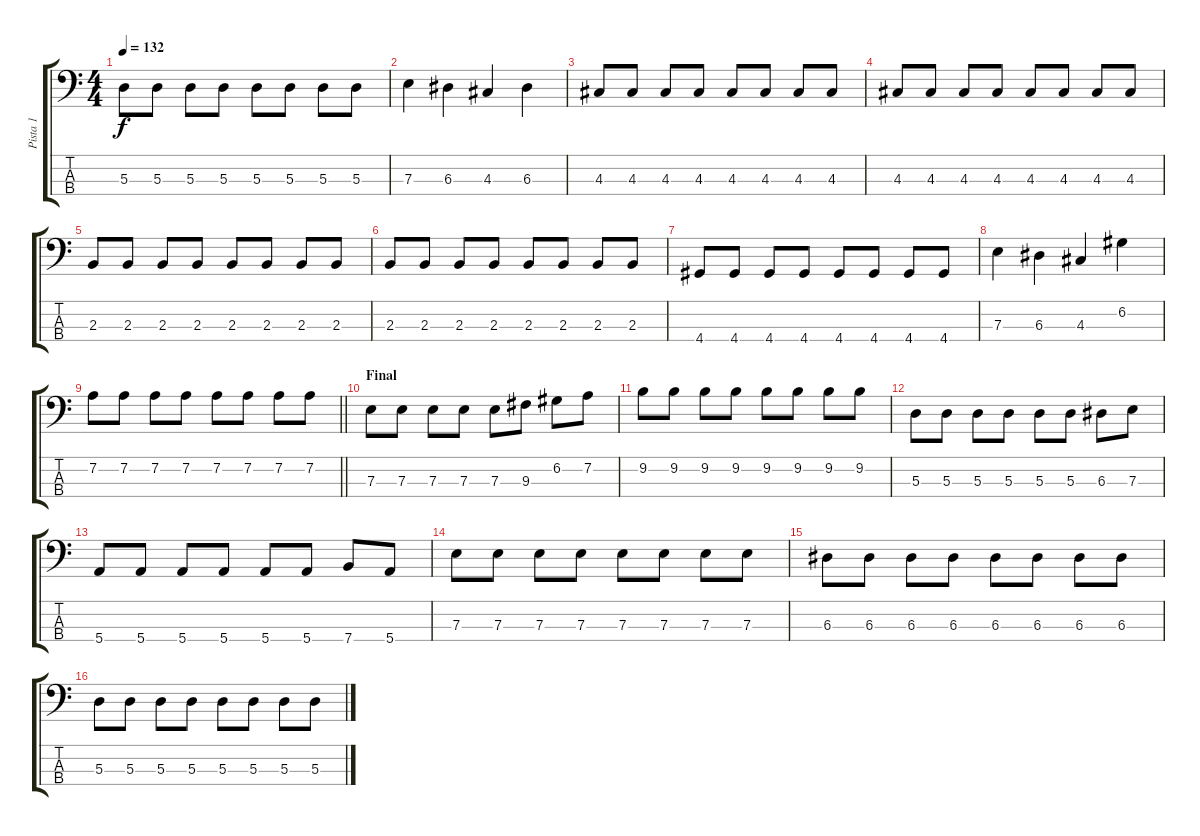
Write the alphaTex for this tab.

\track ("Pista 1" "Pista 1") {instrument electricbassfinger}
\staff {score tabs}
\tuning (G2 D2 A1 E1) {hide}
\ts (4 4)
\tempo 132
\clef f4
\ks c
5.3.8{dy f} 5.3.8 5.3.8 5.3.8 5.3.8 5.3.8 5.3.8 5.3.8 |
7.3.4 6.3.4 4.3.4 6.3.4 |
4.3.8 4.3.8 4.3.8 4.3.8 4.3.8 4.3.8 4.3.8 4.3.8 |
4.3.8 4.3.8 4.3.8 4.3.8 4.3.8 4.3.8 4.3.8 4.3.8 |
2.3.8 2.3.8 2.3.8 2.3.8 2.3.8 2.3.8 2.3.8 2.3.8 |
2.3.8 2.3.8 2.3.8 2.3.8 2.3.8 2.3.8 2.3.8 2.3.8 |
4.4.8 4.4.8 4.4.8 4.4.8 4.4.8 4.4.8 4.4.8 4.4.8 |
7.3.4 6.3.4 4.3.4 6.2.4 |
\barLineRight lightlight
7.2.8 7.2.8 7.2.8 7.2.8 7.2.8 7.2.8 7.2.8 7.2.8 |
\section ("" "Final")
7.3.8 7.3.8 7.3.8 7.3.8 7.3.8 9.3.8 6.2.8 7.2.8 |
9.2.8 9.2.8 9.2.8 9.2.8 9.2.8 9.2.8 9.2.8 9.2.8 |
5.3.8 5.3.8 5.3.8 5.3.8 5.3.8 5.3.8 6.3.8 7.3.8 |
5.4.8 5.4.8 5.4.8 5.4.8 5.4.8 5.4.8 7.4.8 5.4.8 |
7.3.8 7.3.8 7.3.8 7.3.8 7.3.8 7.3.8 7.3.8 7.3.8 |
6.3.8 6.3.8 6.3.8 6.3.8 6.3.8 6.3.8 6.3.8 6.3.8 |
5.3.8 5.3.8 5.3.8 5.3.8 5.3.8 5.3.8 5.3.8 5.3.8
